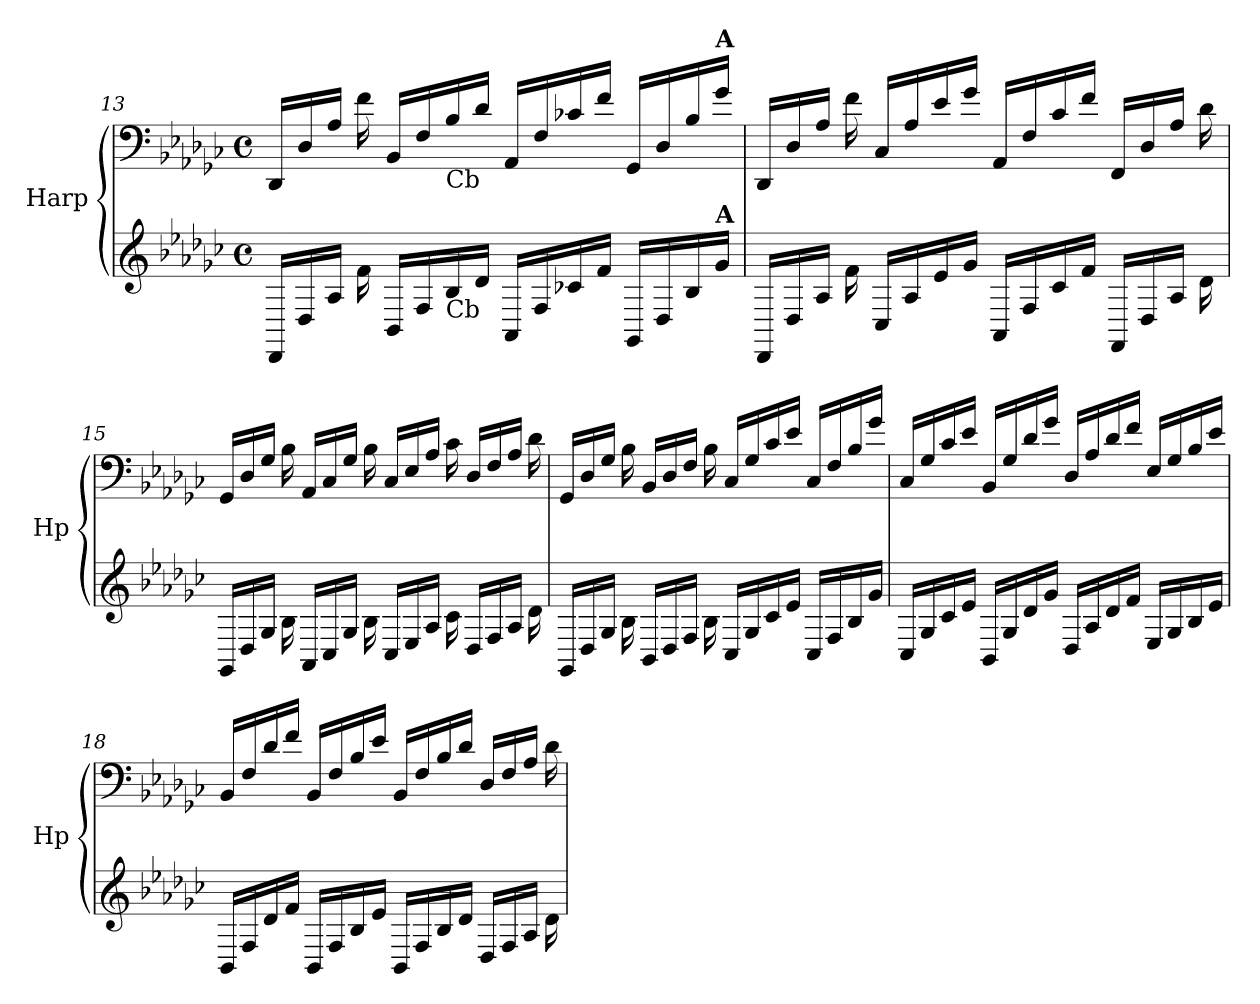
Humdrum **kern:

**kern	**kern	**dynam
*part1	*part1	*part1
*staff2	*staff1	*staff1/2
*I"Harp	*	*
*I'Hp	*	*
*	*clefF4	*
*k[b-e-a-d-g-c-]	*k[b-e-a-d-g-c-]	*
*G-:	*G-:	*
*M4/4	*M4/4	*
*met(c)	*met(c)	*
=13	=13	=13
!	!	!LO:DY:a=2
!	!	!LO:DY:n=1:a
16DD-/LL	16DD-/LL	mp mp
16D-/	16D-/	.
16A-/JJ	16A-/JJ	.
16f\	16f\	.
16BB-/LL	16BB-/LL	.
16F/	16F/	.
!	!LO:TX:b:t=Cb	!
!LO:TX:b:t=Cb	!	!
16B-\	16B-\	.
16d-\JJ	16d-\JJ	.
16AA-/LL	16AA-/LL	.
16F/	16F/	.
16c-X\	16c-X\	.
16f\JJ	16f\JJ	.
16GG-/LL	16GG-/LL	.
16D-/	16D-/	.
16B-\	16B-\	.
!	!LO:TX:a:B:t=A	!
!LO:TX:a:B:t=A	!	!
16g-\JJ	16g-\JJ	.
=14	=14	=14
16DD-/LL	16DD-/LL	.
16D-/	16D-/	.
16A-/JJ	16A-/JJ	.
16f\	16f\	.
16C-/LL	16C-/LL	.
16A-/	16A-/	.
16e-\	16e-\	.
16g-\JJ	16g-\JJ	.
16AA-/LL	16AA-/LL	.
16F/	16F/	.
16c-\	16c-\	.
16f\JJ	16f\JJ	.
16FF/LL	16FF/LL	.
16D-/	16D-/	.
16A-/JJ	16A-/JJ	.
16d-\	16d-\	.
=15	=15	=15
16GG-/LL	16GG-/LL	.
16D-/	16D-/	.
16G-/JJ	16G-/JJ	.
16B-\	16B-\	.
16AA-/LL	16AA-/LL	.
16C-/	16C-/	.
16G-/JJ	16G-/JJ	.
16B-\	16B-\	.
16C-/LL	16C-/LL	.
16E-/	16E-/	.
16A-/JJ	16A-/JJ	.
16c-\	16c-\	.
16D-/LL	16D-/LL	.
16F/	16F/	.
16A-/JJ	16A-/JJ	.
16d-\	16d-\	.
!!LO:LB:g=z
=16	=16	=16
16GG-/LL	16GG-/LL	.
16D-/	16D-/	.
16G-/JJ	16G-/JJ	.
16B-\	16B-\	.
16BB-/LL	16BB-/LL	.
16D-/	16D-/	.
16F/JJ	16F/JJ	.
16B-\	16B-\	.
16C-/LL	16C-/LL	.
16G-/	16G-/	.
16c-\	16c-\	.
16e-\JJ	16e-\JJ	.
16C-/LL	16C-/LL	.
16F/	16F/	.
16B-\	16B-\	.
16g-\JJ	16g-\JJ	.
=17	=17	=17
16C-/LL	16C-/LL	.
16G-/	16G-/	.
16c-\	16c-\	.
16e-\JJ	16e-\JJ	.
16BB-/LL	16BB-/LL	.
16G-/	16G-/	.
16d-\	16d-\	.
16g-\JJ	16g-\JJ	.
16D-/LL	16D-/LL	.
16A-/	16A-/	.
16d-\	16d-\	.
16f\JJ	16f\JJ	.
16E-/LL	16E-/LL	.
16G-/	16G-/	.
16B-\	16B-\	.
16e-\JJ	16e-\JJ	.
=18	=18	=18
16BB-/LL	16BB-/LL	.
16F/	16F/	.
16d-\	16d-\	.
16f\JJ	16f\JJ	.
16BB-/LL	16BB-/LL	.
16F/	16F/	.
16B-\	16B-\	.
16e-\JJ	16e-\JJ	.
16BB-/LL	16BB-/LL	.
16F/	16F/	.
16B-\	16B-\	.
16d-\JJ	16d-\JJ	.
16D-/LL	16D-/LL	.
16F/	16F/	.
16A-/JJ	16A-/JJ	.
16d-\	16d-\	.
=	=	=
*-	*-	*-
